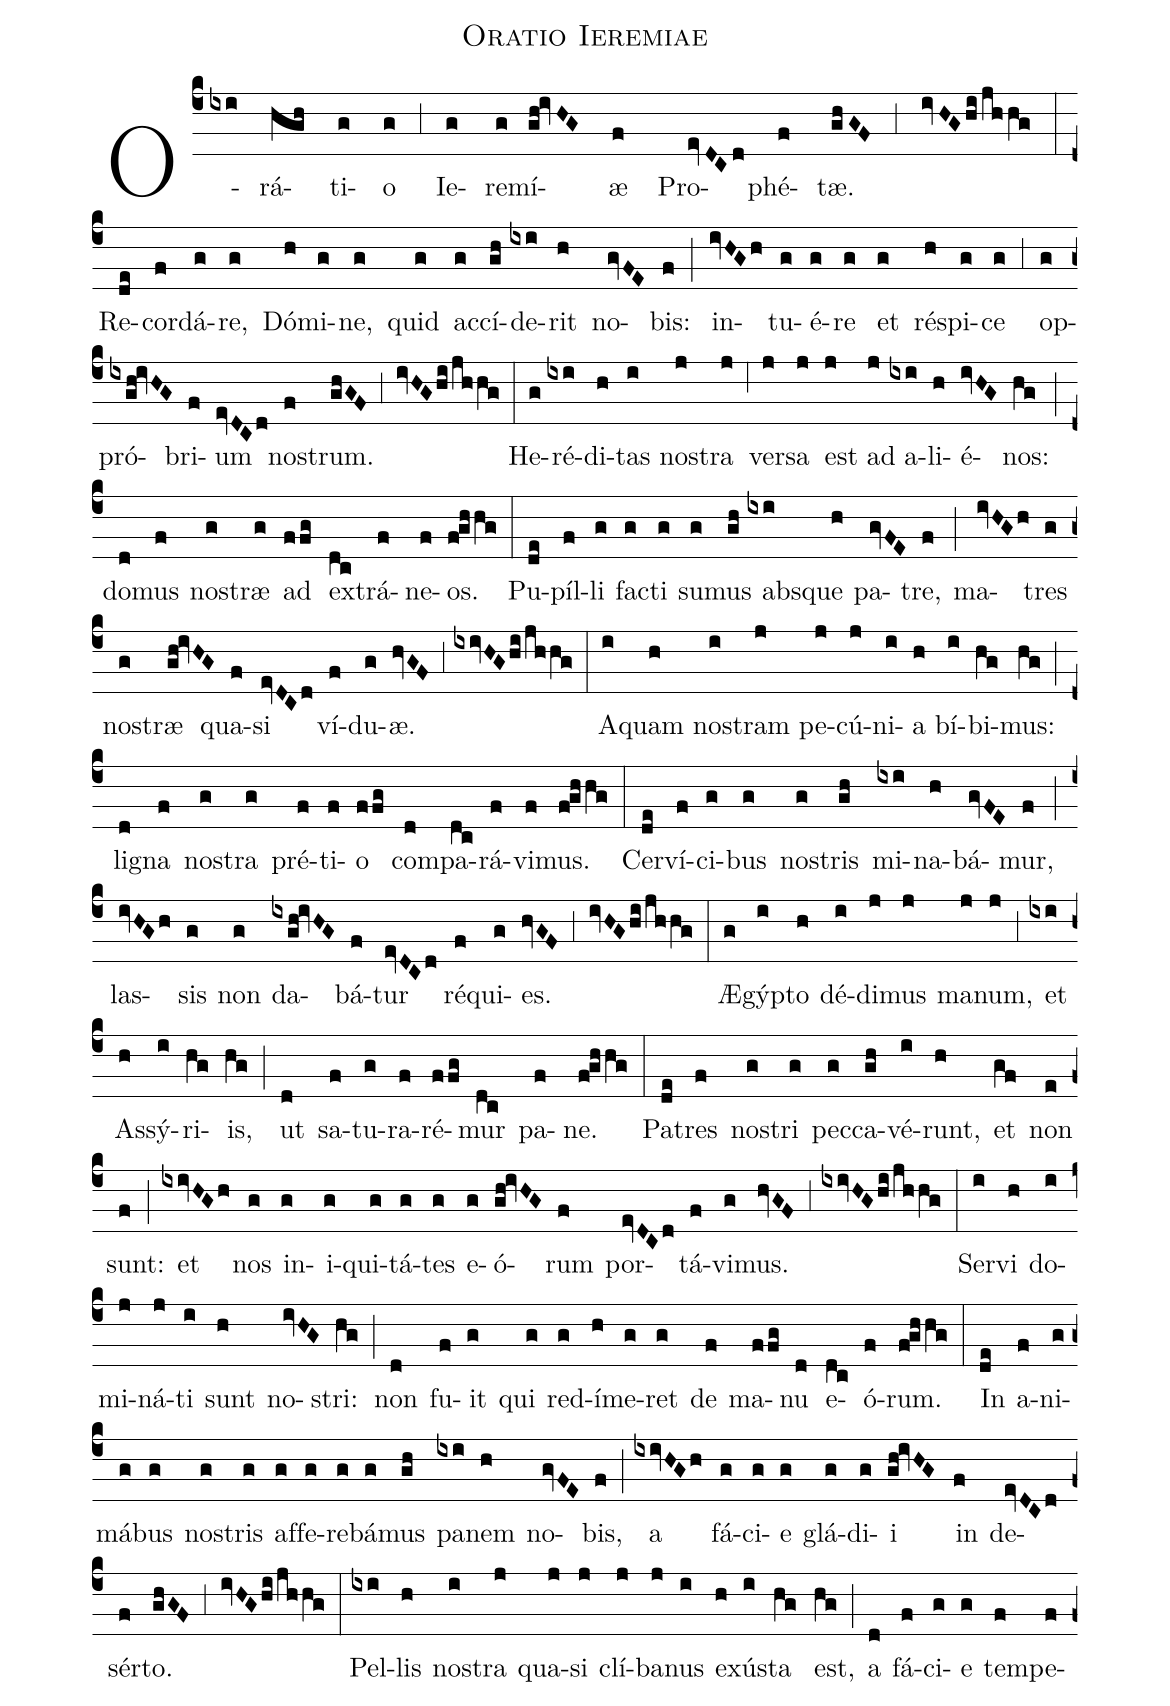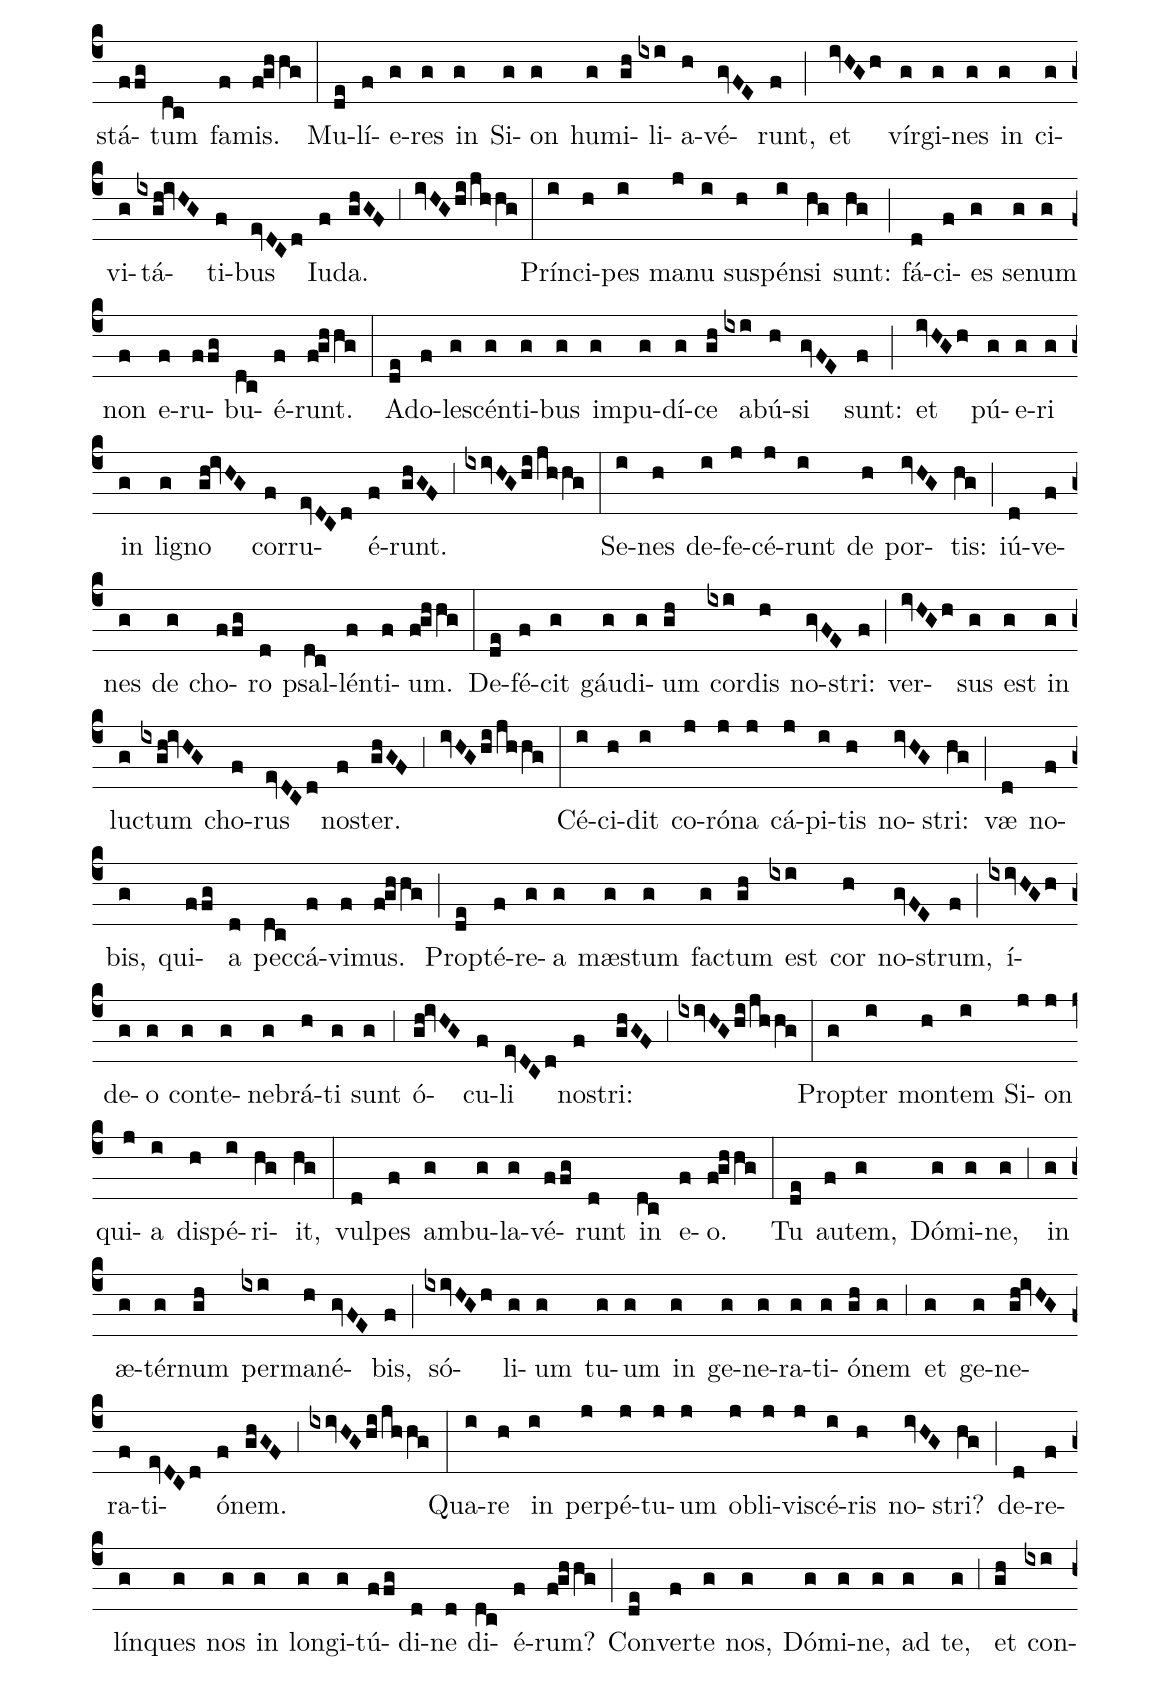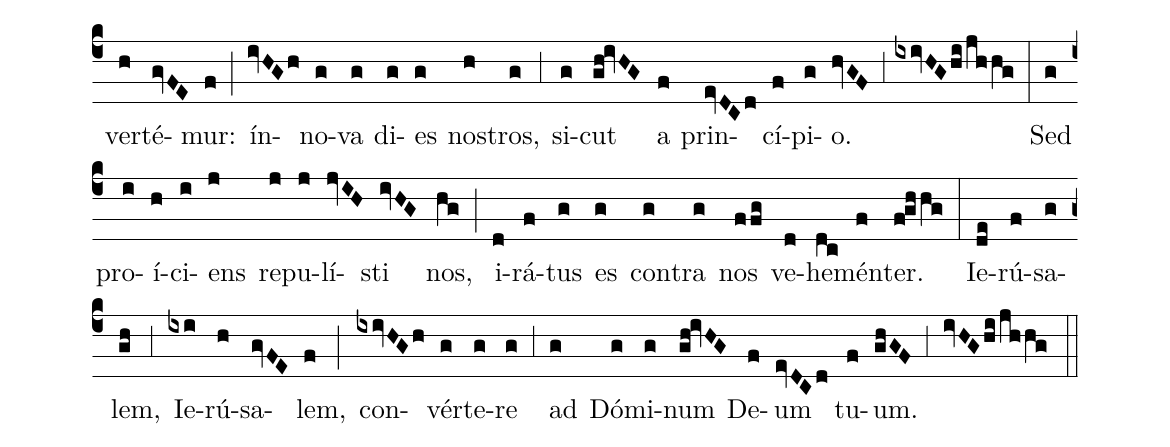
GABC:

name: Oratio Ieremiae;
%%
(c4) O(ixi)rá(hgh)ti(g)o(g) (;3) Ie(g)re(g)mí(gh!ivHG)æ(f) Pro(evDCd)phé(f)tæ.(ghGF) (,3) (ivHGhi!/jhhg) (:)

(z) Re(de)cor(f)dá(g)re,(g) Dó(h)mi(g)ne,(g) quid(g) ac(g)cí(gh)de(ixi)rit(h) no(gvFE)bis:(f) (;) in(ivHGh)tu(g)é(g)re(g) et(g) ré(h)spi(g)ce(g) (;3) op(g)pró(ixgh!ivHG)bri(f)um(evDCd) no(f)strum.(ghGF) (,3) (ivHGhi!/jhhg) (:)

He(g)ré(ixi)di(h)tas(i) no(j)stra(j) (,6) ver(j)sa(j) est(j) ad(j) a(ixi)li(h)é(ivHG)nos:(hg) (;) do(d)mus(f) no(g)stræ(g) ad(ffg) ex(dc)trá(f )ne(f)os.(f!ghhg) (:)

Pu(de//)píl(f)li(g) fa(g)cti(g) su(g)mus(gh) ab(ixi)sque(h) pa(gvFE)tre,(f) (;) ma(ivHGh)tres(g) no(g)stræ(gh!ivHG) qua(f)si(evDCd) ví(f)du(g)æ.(hvGF) (,3) (ixivHGhi!/jhhg) (:)

A(i)quam(h) no(i)stram(j) pe(j)cú(j)ni(i)a(h) bí(i)bi(hg)mus:(hg) (;) li(d)gna(f) no(g)stra(g) pré(f)ti(f)o(ffg) com(d)pa(dc)rá(f)vi(f)mus.(f!ghhg) (:)

Cer(de)ví(f)ci(g)bus(g) no(g)stris(gh) mi(ixi//)na(h//)bá(gvFE)mur,(f) (;) las(ivHGh)sis(g)  non(g) da(ixgh!ivHG)bá(f)tur(evDCd) ré(f)qui(g)es.(hvGF) (,3) (ivHGhi!/jhhg) (:)

Æ(g)gýp(i)to(h) dé(i)di(j)mus(j) ma(j)num,(j) (,3)

et(ixi) As(h)sý(i)ri(hg)is,(hg) (;) ut(d) sa(f)tu(g)ra(f)ré(ffg)mur(dc) pa(f )ne.(f!ghhg) (:)

Pa(de)tres(f) no(g)stri(g) pec(g)ca(gh)vé(i)runt,(h) et(gf) non(e) sunt:(f) (;) et(ixivHGh) nos(g) in(g )i(g )qui(g)tá(g)tes(g) e(g)ó(gh!ivHG)rum(f) por(evDCd)tá(f)vi(g)mus.(hvGF) (,3) (ixivHGhi!/jhhg) (:)

Ser(i)vi(h) do(i)mi(j)ná(j)ti(i) sunt(h) no(ivHG)stri:(hg) (;) non(d) fu(f)it(g) qui(g) red(g)í(h)me(g)ret(g) de(f) ma(ffg)nu(d) e(dc)ó(f)rum.(f!ghhg) (:)

In(de) a(f)ni(g)má(g)bus(g) no(g)stris(g) af(g)fe(g)re(g)bá(g)mus(gh) pa(ixi)nem(h) no(gvFE)bis,(f) (;) a(ixivHGh) fá(g)ci(g)e(g) glá(g)di(g)i(gh!ivHG) in(f) de(evDCd)sér(f)to.(ghGF) (,3) (ivHGhi!/jhhg) (:)

Pel(ixi)lis(h) no(i)stra(j) qua(j)si(j) clí(j)ba(j)nus(i) ex(h)ú(i)sta(hg) est,(hg) (;) a(d) fá(f)ci(g)e(g) tem(f)pe(f)stá(ffg)tum(dc) fa(f)mis.(f!ghhg) (:)

Mu(de)lí(f)e(g)res(g) in(g) Si(g)on(g) hu(g)mi(gh)li(ixi)a(h)vé(gvFE)runt,(f) (;) et(ivHGh) vír(g)gi(g)nes(g) in(g) ci(g)vi(g)tá(ixgh!ivHG)ti(f)bus(evDCd) Iu(f)da.(ghGF) (,3) (ivHGhi!/jhhg) (:)

Prín(i)ci(h)pes(i) ma(j)nu(i) sus(h)pén(i)si(hg) sunt:(hg) (;) fá(d)ci(f)es(g) se(g)num(g) non(f) e(f)ru(ffg)bu(dc)é(f)runt.(f!ghhg) (:)

Ad(de)o(f)le(g)scén(g)ti(g)bus(g) im(g)pu(g)dí(g)ce(gh) a(ixi)bú(h)si(gvFE) sunt:(f) (;) et(ivHGh) pú(g)e(g)ri(g) in(g) li(g)gno(gh!ivHG) cor(f)ru(evDCd)é(f)runt.(ghGF) (,3) (ixivHGhi!/jhhg) (:)

Se(i)nes(h) de(i)fe(j)cé(j)runt(i) de(h) por(ivHG)tis:(hg) (;) iú(d)ve(f)nes(g) de(g) cho(ffg)ro(d) psal(dc)lén(f)ti(f)um.(f!ghhg) (:)

De(de)fé(f)cit(g) gáu(g)di(g)um(gh) cor(ixi)dis(h) no(gvFE)stri:(f) (;) ver(ivHGh)sus(g) est(g) in(g) lu(g)ctum(ixgh!ivHG) cho(f)rus(evDCd) no(f)ster.(ghGF) (,3) (ivHGhi!/jhhg) (:)

Cé(i)ci(h)dit(i) co(j)ró(j)na(j) cá(j)pi(i)tis(h) no(ivHG)stri:(hg) (;) væ(d) no(f)bis,(g) qui(ffg)a(d) pec(dc)cá(f)vi(f)mus.(f!ghhg) (;)

Prop(de)té(f)re(g)a(g) mæ(g)stum(g) fa(g)ctum(gh) est(ixi) cor(h) no(gvFE)strum,(f) (;) í(ixivHGh)de(g)o(g) con(g)te(g )ne(g)brá(h)ti(g) sunt(g) (;3) ó(gh!ivHG)cu(f)li(evDCd) no(f)stri:(ghGF) (,3) (ixivHGhi!/jhhg) (:) Prop(g//)ter(i) mon(h)tem(i) Si(j)on(j) qui(j)a(i) di(h)spé(i)ri(hg)it,(hg) (:) vul(d)pes(f) am(g)bu(g)la(g)vé(ffg)runt(d) in(dc) e(f)o.(f!ghhg) (:)

Tu(de) au(f)tem,(g) Dó(g)mi(g)ne,(g) (;3) in(g) æ(g)tér(g)num(gh) per(ixi)ma(h)né(gvFE)bis,(f) (;) só(ixivHGh)li(g)um(g) tu(g)um(g) in(g) ge(g)ne(g)ra(g)ti(g)ó(gh)nem(g) (;3) et(g) ge(g)ne(gh!ivHG)ra(f)ti(evDCd)ó(f)nem.(ghGF) (,3) (ixivHGhi!/jhhg) (:)

Qua(i)re(h) in(i) per(j)pé(j)tu(j)um(j) o(j)bli(j)vi(j)scé(i)ris(h) no(ivHG)stri?(hg) (;) de(d)re(f)lín(g)ques(g) nos(g) in(g) lon(g)gi(g)tú(ffg)di(d)ne(d) di(dc)é(f)rum?(f!ghhg) (;) Con(de)ver(f)te(g) nos,(g) Dó(g)mi(g)ne,(g) ad(g) te,(g) (;3) et(gh) con(ixi)ver(h)té(gvFE)mur:(f) (;) ín(ivHGh)no(g)va(g) di(g)es(g) no(h)stros,(g) (,3) si(g)cut(gh!ivHG) a(f) prin(evDCd)cí(f)pi(g)o.(hvGF) (,3) (ixivHGhi!/jhhg) (:)

Sed(g) pro(i)í(h)ci(i)ens(j) re(j)pu(j)lí(jvIH)sti(ivHG) nos,(hg) (;) i(d)rá(f)tus(g) es(g) con(g)tra(g) nos(ffg) ve(d)he(dc)mén(f)ter.(f!ghhg) (:)

Ie(de)rú(f)sa(g)lem,(gh) (,3) Ie(ixi)rú(h)sa(gvFE)lem,(f) (;) con(ixivHGh)vér(g)te(g)re(g) (;3) ad(g) Dó(g)mi(g)num(gh!ivHG) De(f)um(evDCd)  tu(f)um.(ghGF) (,3) (ivHGhi!/jhhg) (::)
